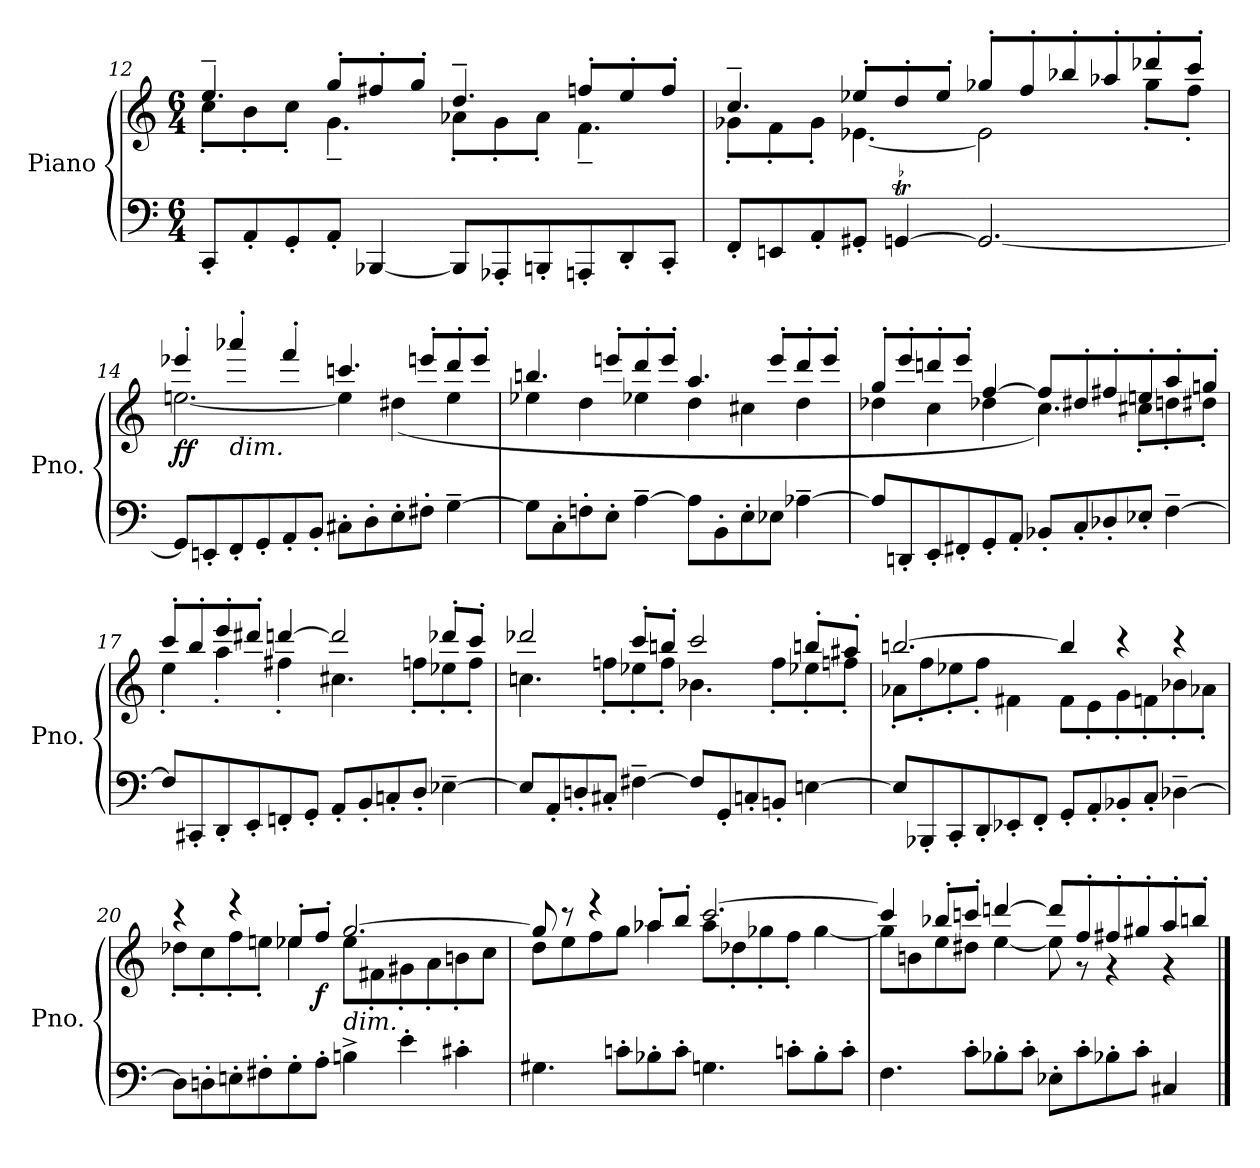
**kern	**kern	**dynam
*part1	*part1	*part1
*staff2	*staff1	*staff1/2
*I"Piano	*	*
*I'Pno.	*	*
*clefF4	*clefG2	*
*k[]	*k[]	*
*M6/4	*M6/4	*
=12	=12	=12
*	*^	*
8CC'/L	4.ee~/	8cc'\L	.
8AA'/	.	8b'\	.
8GG'/	.	8cc'\J	.
8AA'/J	8gg'/L	4.g~\	.
[4BBB-X/	8ff#X'/	.	.
.	8gg'/J	.	.
8BBB-/L]	4.dd~/	8a-X'\L	.
8AAA-X'/	.	8g'\	.
8BBBn'/	.	8a-'\J	.
8AAAn'/	8ffn'/L	4.f~\	.
8DD'/	8ee'/	.	.
8CC'/J	8ff'/J	.	.
=13	=13	=13	=13
*^	*	*	*
8FF'/L	2ryy	4.cc~/	8g-X'\L	.
8EEn/	.	.	8f'\	.
8AA'/	.	.	8g-'\J	.
8GG#X'/J	.	8ee-X'/L	[4.e-X\	.
!LO:TR:acc=-	!	!	!	!
[4GGnt/	4GG#X/yy	8dd'/	.	.
.	.	8ee-'/J	.	.
2.GG/_	2.ryy	8gg-X'/L	2e-\]	.
.	.	8ff'/	.	.
.	.	8bb-X'/	.	.
.	.	8aa-X'/	.	.
.	.	8ddd-X'/	8gg-'\L	.
.	.	8ccc'/J	8ff'\J	.
*v	*v	*	*	*
!!LO:LB:g=z	!!
=14	=14	=14	=14
!	!	!	!LO:DY:b
8GG/L]	4eee-X'/	[2.een\	ff
8EEn'/	.	.	.
!	!LO:TX:b:i:t=dim.	!	!
8FF'/	4aaa-X'/	.	.
8GG'/	.	.	.
8AA'/	4fff'/	.	.
8BB'/J	.	.	.
8C#X'\L	4.cccn/	4ee\]	.
8D'\	.	.	.
8E'\	.	(<4dd#X\	.
8F#X'\J	8eeen'/L	.	.
[4G~\	8ddd'/	4ee\	.
.	8eee'/J	.	.
=15	=15	=15	=15
8G\L]	4.bbn/	4ee-X\	.
8C'\	.	.	.
8Fn'\	.	4dd\	.
8E'\J	8eeen'/L	.	.
[4A~\	8ddd'/	4ee-X\	.
.	8eee'/J	.	.
8A\L]	4.aa/	4dd\	.
8BB'\	.	.	.
8E'\	.	4cc#X\	.
8E-X\J	8eee'/L	.	.
[4A-X~\	8ddd'/	4dd\	.
.	8eee'/J	.	.
=16	=16	=16	=16
8A-/L]	8gg'/L	4dd-X\	.
8DDn'/	8eee'/	.	.
8EE'/	8dddn'/	4cc\	.
8FF#X'/	8eee'/J	.	.
8GG'/	[4ff/	4dd-X\	.
8AA'/J	.	.	.
8BB-X'/L	8ff/L]	4.cc\)	.
8C'/	8dd#X'/	.	.
8D-X'/	8ff#X'/	.	.
8E-X'/J	8een'/	8cc#X'\L	.
[4F~\	8aa'/	8ddn'\	.
.	8ggn'/J	8dd#X'\J	.
!!LO:LB:g=z	!!
=17	=17	=17	=17
8F/L]	8ccc'/L	4ee'\	.
8CC#X'/	8bb'/	.	.
8DD'/	8eee'/	4aa'\	.
8EE'/	8ddd#X'/J	.	.
8FFn'/	[4dddn/	4ff#X'\	.
8GG'/J	.	.	.
8AA'/L	2ddd/]	4.cc#X\	.
8BB'/	.	.	.
8Cn'/	.	.	.
8D'/J	.	8ffn'\L	.
[4E-X~\	8ddd-X'/L	8ee-X'\	.
.	8ccc'/J	8ff'\J	.
=18	=18	=18	=18
8E-/L]	2ddd-X/	4.ccn\	.
8AA'/	.	.	.
8Dn'/	.	.	.
8C#X'/J	.	8ffn'\L	.
[4F#X~\	8ccc'/L	8ee-X'\	.
.	8bbn'/J	8ff'\J	.
8F#/L]	2ccc/	4.b-X\	.
8GG'/	.	.	.
8Cn'/	.	.	.
8BBn'/J	.	8ff'\L	.
[4En\	8bbn'/L	8ee-X'\	.
.	8aa#X'/J	8ffn'\J	.
=19	=19	=19	=19
8E/L]	[2.bbn/	8a-X'\L	.
8BBB-X'/	.	8ff'\	.
8CC'/	.	8ee-X'\	.
8DD'/	.	8ff'\J	.
8EE-X'/	.	4f#X\	.
8FF'/J	.	.	.
8GG'/L	4bb/]	8f#\L	.
8AA'/	.	8e'\	.
8BB-X'/	4r	8g'\	.
8C'/J	.	8fn'\	.
[4D-X~\	4r	8b-X'\	.
.	.	8a-X'\J	.
!!LO:LB:g=z	!!
=20	=20	=20	=20
8D-\L]	4r	8dd-X'\L	.
8Dn'\	.	8cc'\	.
8En'\	4r	8ff'\	.
8F#X'\	.	8een'\J	.
8G'\	8ee-X'/L	4ee-\	.
!	!	!	!LO:DY:b
8A'\J	8ff'/J	.	f
!	!LO:TX:b:i:t=dim.	!	!
4Bn^\	[2.gg/	8ee-\L	.
.	.	8f#X'\	.
4e'\	.	8g#X'\	.
.	.	8a'\	.
4c#X'\	.	8bn'\	.
.	.	8cc\J	.
=21	=21	=21	=21
4.G#X\	8gg/]	8dd\L	.
.	8r	8ee\	.
.	4r	8ff\	.
8cn'\L	.	8gg\J	.
8B-X'\	8aa-X'/L	4aa-\	.
8c'\J	8bb'/J	.	.
4.Gn\	[2.ccc/	8aa-\L	.
.	.	8dd-X'\	.
.	.	8gg-X'\	.
8cn'\L	.	8ff'\J	.
8B-'\	.	[4gg-\	.
8c'\J	.	.	.
=22	=22	=22	=22
4.F\	4ccc/]	8gg-\L]	.
.	.	8bn\	.
.	8bb-X'/L	8ee\	.
8c'\L	8cccn'/J	8dd#X\J	.
8B-X'\	[4dddn/	[4ee\	.
8c'\J	.	.	.
8E-X'\L	8ddd/L]	8ee\]	.
8c'\	8ff'/	8r	.
8B-X'\	8ff#X'/	4r	.
8c'\J	8gg#X'/	.	.
4C#X/	8aa'/	4r	.
.	8bbn'/J	.	.
*	*v	*v	*
==	==	==
*-	*-	*-
